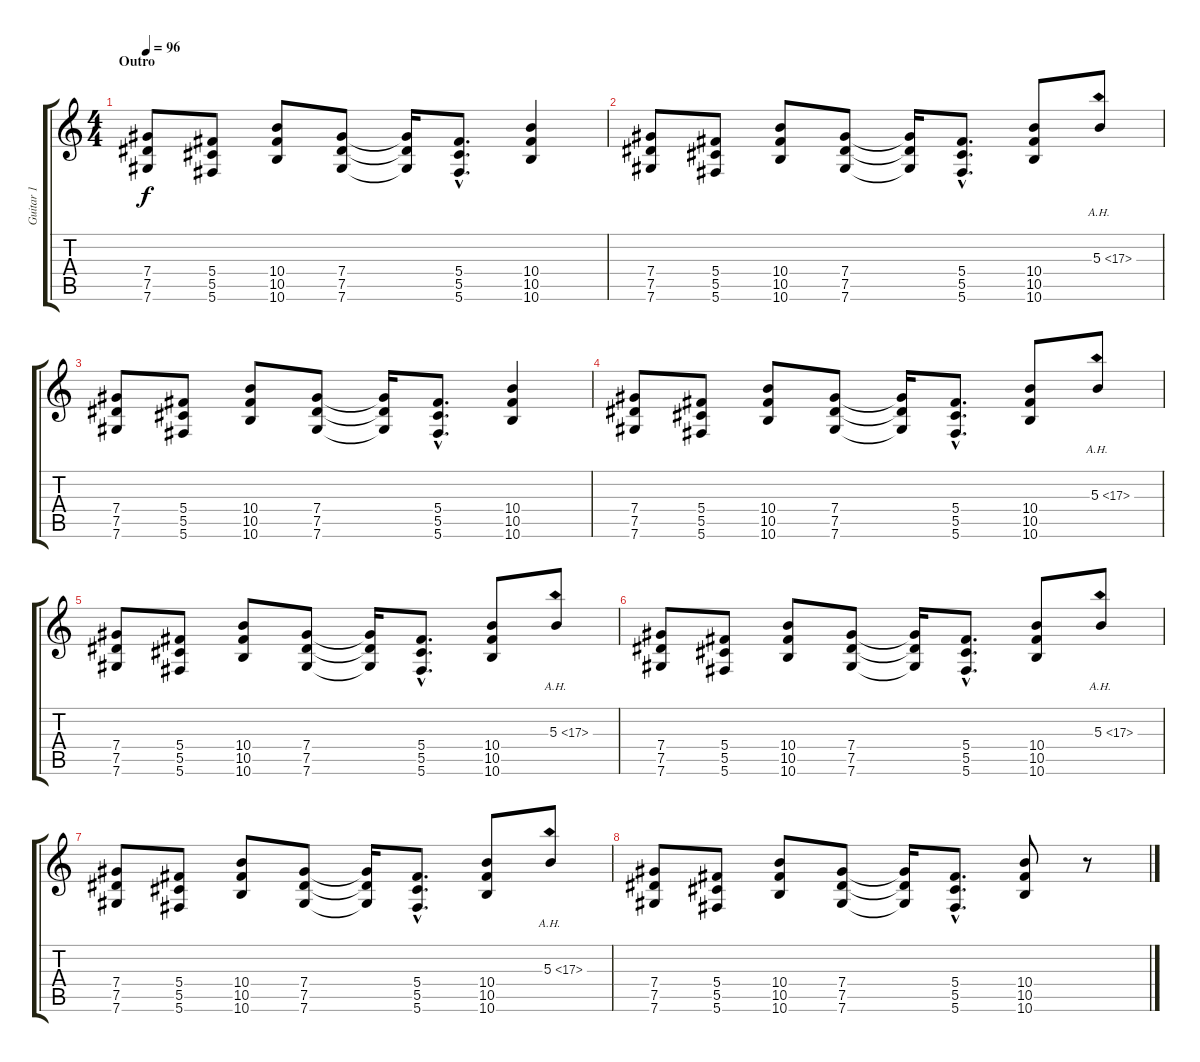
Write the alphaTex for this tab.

\track ("Guitar 1" "Guitar 1") {instrument distortionguitar}
\staff {score tabs}
\tuning (Eb4 Bb3 Gb3 Db3 Ab2 Db2) {hide}
\ts (4 4)
\section ("" "Outro")
\tempo 96
\clef g2
\ks c
(7.4 7.5 7.6).8{dy f} (5.4 5.5 5.6).8 (10.4 10.5 10.6).8 (7.4 7.5 7.6).8 (7.4{t} 7.5{t} 7.6{t}).16 (5.4{hac} 5.5{hac} 5.6{hac}).8{d} (10.4 10.5 10.6).4 |
(7.4 7.5 7.6).8 (5.4 5.5 5.6).8 (10.4 10.5 10.6).8 (7.4 7.5 7.6).8 (7.4{t} 7.5{t} 7.6{t}).16 (5.4{hac} 5.5{hac} 5.6{hac}).8{d} (10.4 10.5 10.6).8 5.3{ah 12}.8 |
(7.4 7.5 7.6).8 (5.4 5.5 5.6).8 (10.4 10.5 10.6).8 (7.4 7.5 7.6).8 (7.4{t} 7.5{t} 7.6{t}).16 (5.4{hac} 5.5{hac} 5.6{hac}).8{d} (10.4 10.5 10.6).4 |
(7.4 7.5 7.6).8 (5.4 5.5 5.6).8 (10.4 10.5 10.6).8 (7.4 7.5 7.6).8 (7.4{t} 7.5{t} 7.6{t}).16 (5.4{hac} 5.5{hac} 5.6{hac}).8{d} (10.4 10.5 10.6).8 5.3{ah 12}.8 |
(7.4 7.5 7.6).8 (5.4 5.5 5.6).8 (10.4 10.5 10.6).8 (7.4 7.5 7.6).8 (7.4{t} 7.5{t} 7.6{t}).16 (5.4{hac} 5.5{hac} 5.6{hac}).8{d} (10.4 10.5 10.6).8 5.3{ah 12}.8 |
(7.4 7.5 7.6).8 (5.4 5.5 5.6).8 (10.4 10.5 10.6).8 (7.4 7.5 7.6).8 (7.4{t} 7.5{t} 7.6{t}).16 (5.4{hac} 5.5{hac} 5.6{hac}).8{d} (10.4 10.5 10.6).8 5.3{ah 12}.8 |
(7.4 7.5 7.6).8 (5.4 5.5 5.6).8 (10.4 10.5 10.6).8 (7.4 7.5 7.6).8 (7.4{t} 7.5{t} 7.6{t}).16 (5.4{hac} 5.5{hac} 5.6{hac}).8{d} (10.4 10.5 10.6).8 5.3{ah 12}.8 |
(7.4 7.5 7.6).8 (5.4 5.5 5.6).8 (10.4 10.5 10.6).8 (7.4 7.5 7.6).8 (7.4{t} 7.5{t} 7.6{t}).16 (5.4{hac} 5.5{hac} 5.6{hac}).8{d} (10.4 10.5 10.6).8 r.8
